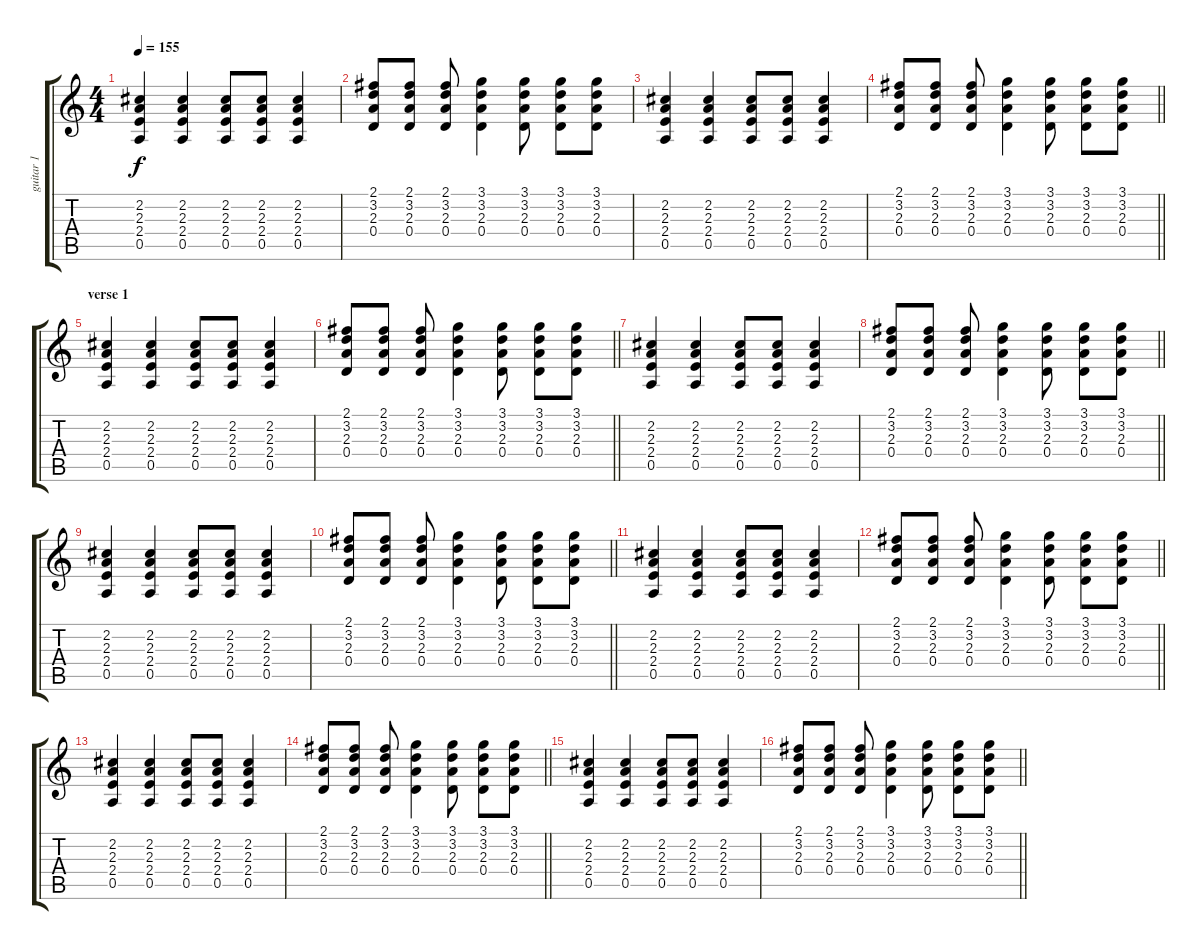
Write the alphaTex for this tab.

\track ("guitar 1" "guitar 1") {instrument electricguitarjazz}
\staff {score tabs}
\tuning (E4 B3 G3 D3 A2 E2) {hide}
\ts (4 4)
\tempo 155
\clef g2
\ks c
(2.2 2.3 2.4 0.5).4{dy f} (2.2 2.3 2.4 0.5).4 (2.2 2.3 2.4 0.5).8 (2.2 2.3 2.4 0.5).8 (2.2 2.3 2.4 0.5).4 |
(2.1 3.2 2.3 0.4).8 (2.1 3.2 2.3 0.4).8 (2.1 3.2 2.3 0.4).8 (3.1 3.2 2.3 0.4).4 (3.1 3.2 2.3 0.4).8 (3.1 3.2 2.3 0.4).8 (3.1 3.2 2.3 0.4).8 |
(2.2 2.3 2.4 0.5).4 (2.2 2.3 2.4 0.5).4 (2.2 2.3 2.4 0.5).8 (2.2 2.3 2.4 0.5).8 (2.2 2.3 2.4 0.5).4 |
\barLineRight lightlight
(2.1 3.2 2.3 0.4).8 (2.1 3.2 2.3 0.4).8 (2.1 3.2 2.3 0.4).8 (3.1 3.2 2.3 0.4).4 (3.1 3.2 2.3 0.4).8 (3.1 3.2 2.3 0.4).8 (3.1 3.2 2.3 0.4).8 |
\section ("" "verse 1")
(2.2 2.3 2.4 0.5).4 (2.2 2.3 2.4 0.5).4 (2.2 2.3 2.4 0.5).8 (2.2 2.3 2.4 0.5).8 (2.2 2.3 2.4 0.5).4 |
\barLineRight lightlight
(2.1 3.2 2.3 0.4).8 (2.1 3.2 2.3 0.4).8 (2.1 3.2 2.3 0.4).8 (3.1 3.2 2.3 0.4).4 (3.1 3.2 2.3 0.4).8 (3.1 3.2 2.3 0.4).8 (3.1 3.2 2.3 0.4).8 |
(2.2 2.3 2.4 0.5).4 (2.2 2.3 2.4 0.5).4 (2.2 2.3 2.4 0.5).8 (2.2 2.3 2.4 0.5).8 (2.2 2.3 2.4 0.5).4 |
\barLineRight lightlight
(2.1 3.2 2.3 0.4).8 (2.1 3.2 2.3 0.4).8 (2.1 3.2 2.3 0.4).8 (3.1 3.2 2.3 0.4).4 (3.1 3.2 2.3 0.4).8 (3.1 3.2 2.3 0.4).8 (3.1 3.2 2.3 0.4).8 |
(2.2 2.3 2.4 0.5).4 (2.2 2.3 2.4 0.5).4 (2.2 2.3 2.4 0.5).8 (2.2 2.3 2.4 0.5).8 (2.2 2.3 2.4 0.5).4 |
\barLineRight lightlight
(2.1 3.2 2.3 0.4).8 (2.1 3.2 2.3 0.4).8 (2.1 3.2 2.3 0.4).8 (3.1 3.2 2.3 0.4).4 (3.1 3.2 2.3 0.4).8 (3.1 3.2 2.3 0.4).8 (3.1 3.2 2.3 0.4).8 |
(2.2 2.3 2.4 0.5).4 (2.2 2.3 2.4 0.5).4 (2.2 2.3 2.4 0.5).8 (2.2 2.3 2.4 0.5).8 (2.2 2.3 2.4 0.5).4 |
\barLineRight lightlight
(2.1 3.2 2.3 0.4).8 (2.1 3.2 2.3 0.4).8 (2.1 3.2 2.3 0.4).8 (3.1 3.2 2.3 0.4).4 (3.1 3.2 2.3 0.4).8 (3.1 3.2 2.3 0.4).8 (3.1 3.2 2.3 0.4).8 |
(2.2 2.3 2.4 0.5).4 (2.2 2.3 2.4 0.5).4 (2.2 2.3 2.4 0.5).8 (2.2 2.3 2.4 0.5).8 (2.2 2.3 2.4 0.5).4 |
\barLineRight lightlight
(2.1 3.2 2.3 0.4).8 (2.1 3.2 2.3 0.4).8 (2.1 3.2 2.3 0.4).8 (3.1 3.2 2.3 0.4).4 (3.1 3.2 2.3 0.4).8 (3.1 3.2 2.3 0.4).8 (3.1 3.2 2.3 0.4).8 |
(2.2 2.3 2.4 0.5).4 (2.2 2.3 2.4 0.5).4 (2.2 2.3 2.4 0.5).8 (2.2 2.3 2.4 0.5).8 (2.2 2.3 2.4 0.5).4 |
\barLineRight lightlight
(2.1 3.2 2.3 0.4).8 (2.1 3.2 2.3 0.4).8 (2.1 3.2 2.3 0.4).8 (3.1 3.2 2.3 0.4).4 (3.1 3.2 2.3 0.4).8 (3.1 3.2 2.3 0.4).8 (3.1 3.2 2.3 0.4).8
